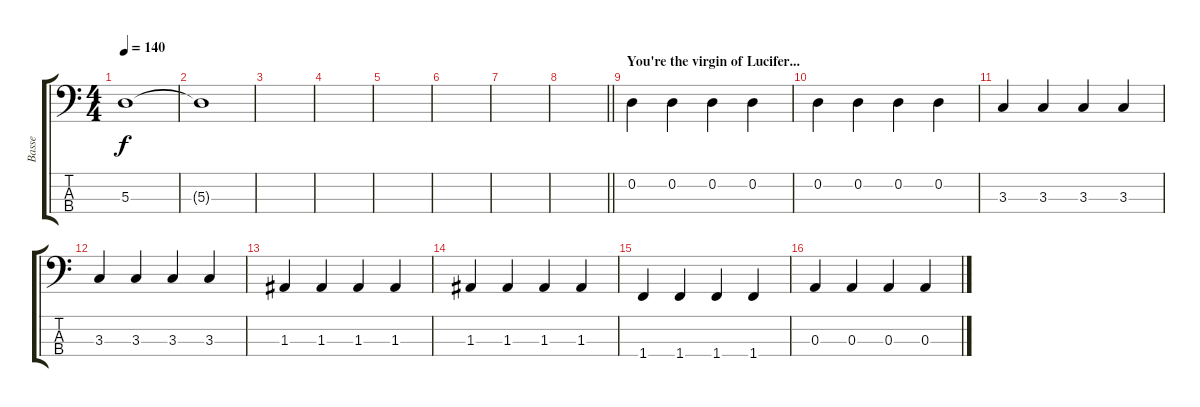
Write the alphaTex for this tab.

\track ("Basse" "Basse") {instrument slapbass2}
\staff {score tabs}
\tuning (G2 D2 A1 E1) {hide}
\ts (4 4)
\tempo 140
\clef f4
\ks c
5.3.1{dy f} |
5.3{t}.1 |
|
|
|
|
|
\barLineRight lightlight
|
\section ("" "You're the virgin of Lucifer...")
0.2.4 0.2.4 0.2.4 0.2.4 |
0.2.4 0.2.4 0.2.4 0.2.4 |
3.3.4 3.3.4 3.3.4 3.3.4 |
3.3.4 3.3.4 3.3.4 3.3.4 |
1.3.4 1.3.4 1.3.4 1.3.4 |
1.3.4 1.3.4 1.3.4 1.3.4 |
1.4.4 1.4.4 1.4.4 1.4.4 |
0.3.4 0.3.4 0.3.4 0.3.4
